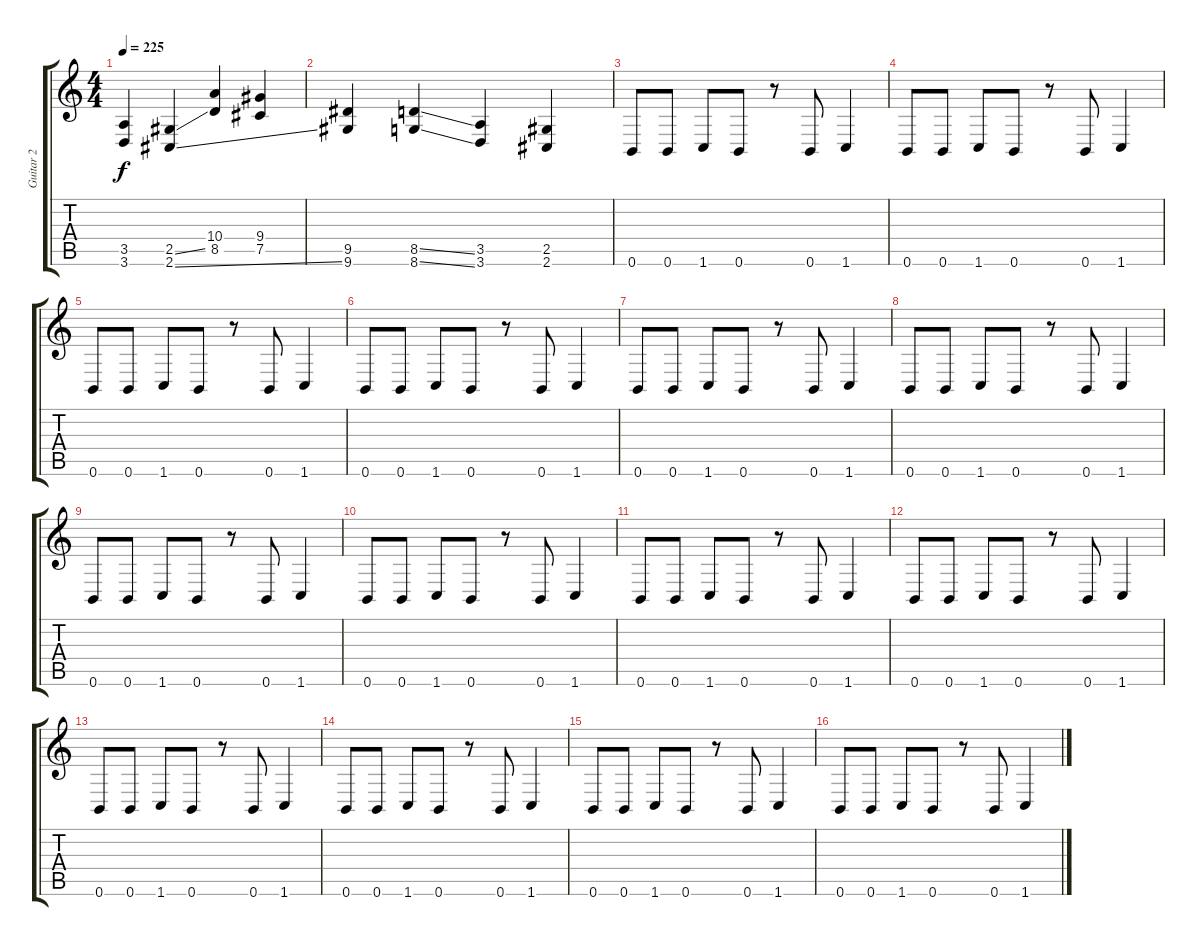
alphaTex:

\track ("Guitar 2" "Guitar 2") {instrument overdrivenguitar}
\staff {score tabs}
\tuning (Db4 Ab3 E3 B2 Gb2 B1) {hide}
\ts (4 4)
\tempo 225
\clef g2
\ks c
(3.5 3.6).4{dy f} (2.5{ss} 2.6{ss}).4 (10.4 8.5).4 (9.4 7.5).4 |
(9.5 9.6).4 (8.5{ss} 8.6{ss}).4 (3.5 3.6).4 (2.5 2.6).4 |
0.6.8 0.6.8 1.6.8 0.6.8 r.8 0.6.8 1.6.4 |
0.6.8 0.6.8 1.6.8 0.6.8 r.8 0.6.8 1.6.4 |
0.6.8 0.6.8 1.6.8 0.6.8 r.8 0.6.8 1.6.4 |
0.6.8 0.6.8 1.6.8 0.6.8 r.8 0.6.8 1.6.4 |
0.6.8 0.6.8 1.6.8 0.6.8 r.8 0.6.8 1.6.4 |
0.6.8 0.6.8 1.6.8 0.6.8 r.8 0.6.8 1.6.4 |
0.6.8 0.6.8 1.6.8 0.6.8 r.8 0.6.8 1.6.4 |
0.6.8 0.6.8 1.6.8 0.6.8 r.8 0.6.8 1.6.4 |
0.6.8 0.6.8 1.6.8 0.6.8 r.8 0.6.8 1.6.4 |
0.6.8 0.6.8 1.6.8 0.6.8 r.8 0.6.8 1.6.4 |
0.6.8 0.6.8 1.6.8 0.6.8 r.8 0.6.8 1.6.4 |
0.6.8 0.6.8 1.6.8 0.6.8 r.8 0.6.8 1.6.4 |
0.6.8 0.6.8 1.6.8 0.6.8 r.8 0.6.8 1.6.4 |
0.6.8 0.6.8 1.6.8 0.6.8 r.8 0.6.8 1.6.4
